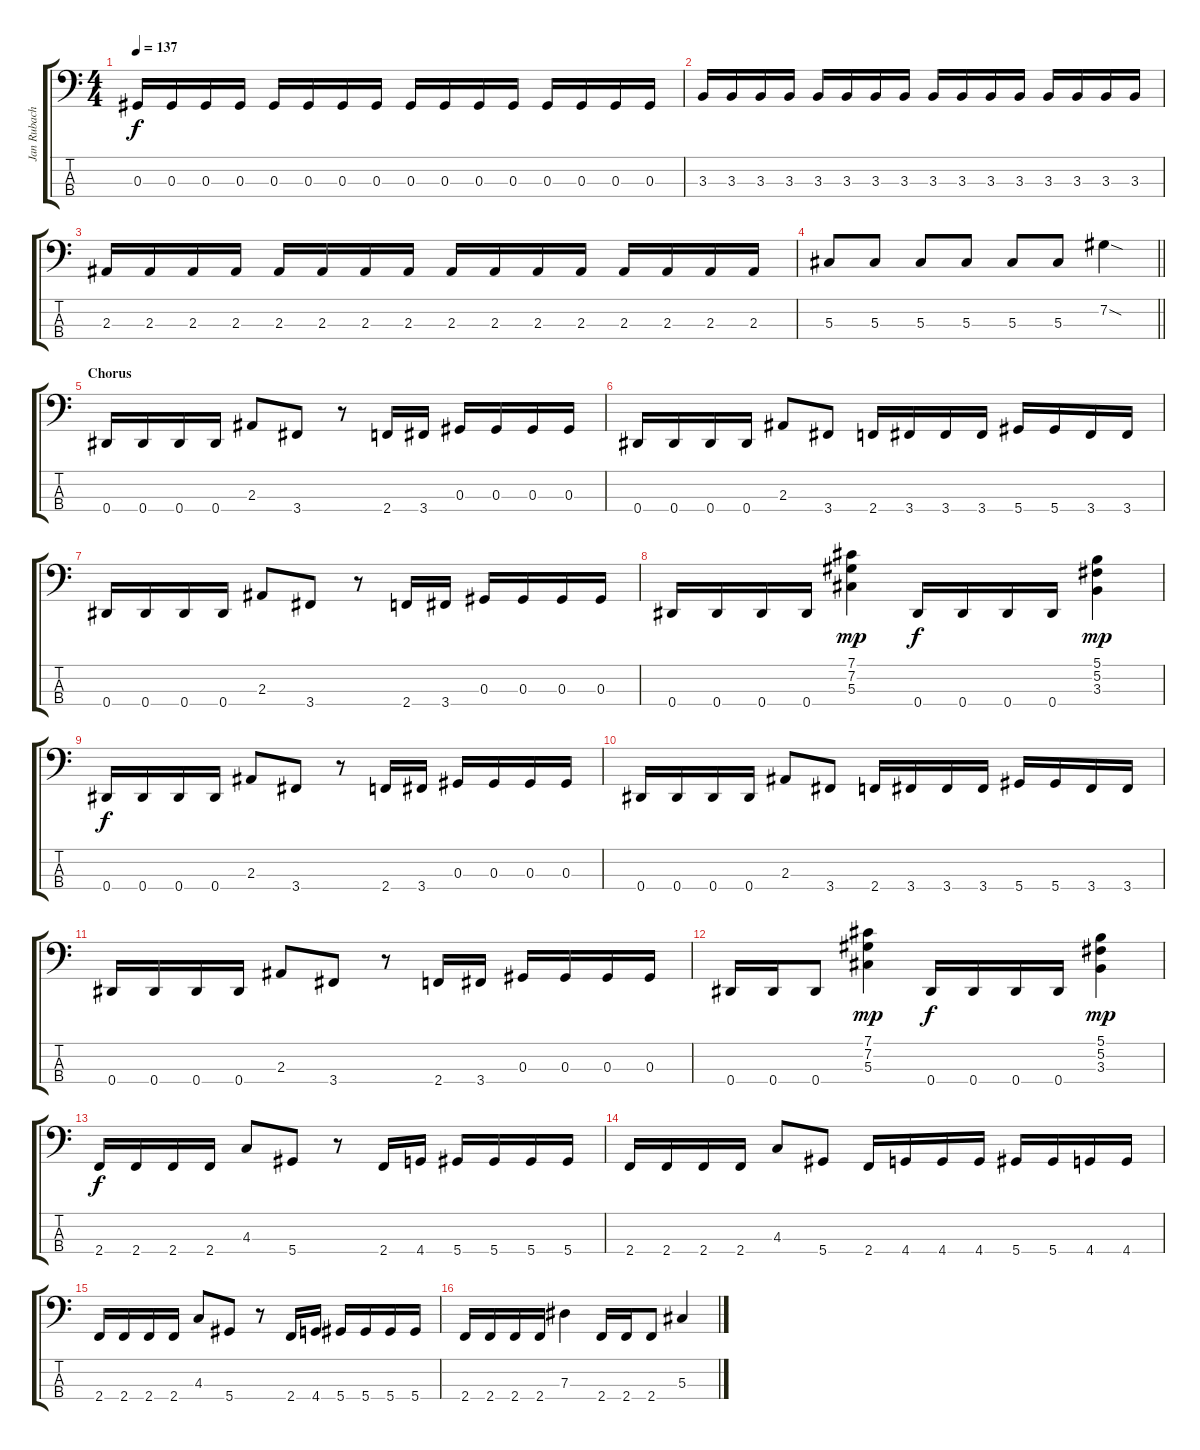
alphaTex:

\track ("Jan Rubach" "Jan Rubach") {instrument electricbasspick}
\staff {score tabs}
\tuning (Gb2 Db2 Ab1 Eb1) {hide}
\ts (4 4)
\tempo 137
\clef f4
\ks c
0.3.16{dy f} 0.3.16 0.3.16 0.3.16 0.3.16 0.3.16 0.3.16 0.3.16 0.3.16 0.3.16 0.3.16 0.3.16 0.3.16 0.3.16 0.3.16 0.3.16 |
3.3.16 3.3.16 3.3.16 3.3.16 3.3.16 3.3.16 3.3.16 3.3.16 3.3.16 3.3.16 3.3.16 3.3.16 3.3.16 3.3.16 3.3.16 3.3.16 |
2.3.16 2.3.16 2.3.16 2.3.16 2.3.16 2.3.16 2.3.16 2.3.16 2.3.16 2.3.16 2.3.16 2.3.16 2.3.16 2.3.16 2.3.16 2.3.16 |
\barLineRight lightlight
5.3.8 5.3.8 5.3.8 5.3.8 5.3.8 5.3.8 7.2{sod}.4 |
\section ("" "Chorus")
0.4.16 0.4.16 0.4.16 0.4.16 2.3.8 3.4.8 r.8 2.4.16 3.4.16 0.3.16 0.3.16 0.3.16 0.3.16 |
0.4.16 0.4.16 0.4.16 0.4.16 2.3.8 3.4.8 2.4.16 3.4.16 3.4.16 3.4.16 5.4.16 5.4.16 3.4.16 3.4.16 |
0.4.16 0.4.16 0.4.16 0.4.16 2.3.8 3.4.8 r.8 2.4.16 3.4.16 0.3.16 0.3.16 0.3.16 0.3.16 |
0.4.16 0.4.16 0.4.16 0.4.16 (7.1 7.2 5.3).4{dy mp} 0.4.16{dy f} 0.4.16 0.4.16 0.4.16 (5.1 5.2 3.3).4{dy mp} |
0.4.16{dy f} 0.4.16 0.4.16 0.4.16 2.3.8 3.4.8 r.8 2.4.16 3.4.16 0.3.16 0.3.16 0.3.16 0.3.16 |
0.4.16 0.4.16 0.4.16 0.4.16 2.3.8 3.4.8 2.4.16 3.4.16 3.4.16 3.4.16 5.4.16 5.4.16 3.4.16 3.4.16 |
0.4.16 0.4.16 0.4.16 0.4.16 2.3.8 3.4.8 r.8 2.4.16 3.4.16 0.3.16 0.3.16 0.3.16 0.3.16 |
0.4.16 0.4.16 0.4.8 (7.1 7.2 5.3).4{dy mp} 0.4.16{dy f} 0.4.16 0.4.16 0.4.16 (5.1 5.2 3.3).4{dy mp} |
2.4.16{dy f} 2.4.16 2.4.16 2.4.16 4.3.8 5.4.8 r.8 2.4.16 4.4.16 5.4.16 5.4.16 5.4.16 5.4.16 |
2.4.16 2.4.16 2.4.16 2.4.16 4.3.8 5.4.8 2.4.16 4.4.16 4.4.16 4.4.16 5.4.16 5.4.16 4.4.16 4.4.16 |
2.4.16 2.4.16 2.4.16 2.4.16 4.3.8 5.4.8 r.8 2.4.16 4.4.16 5.4.16 5.4.16 5.4.16 5.4.16 |
2.4.16 2.4.16 2.4.16 2.4.16 7.3.4 2.4.16 2.4.16 2.4.8 5.3.4
